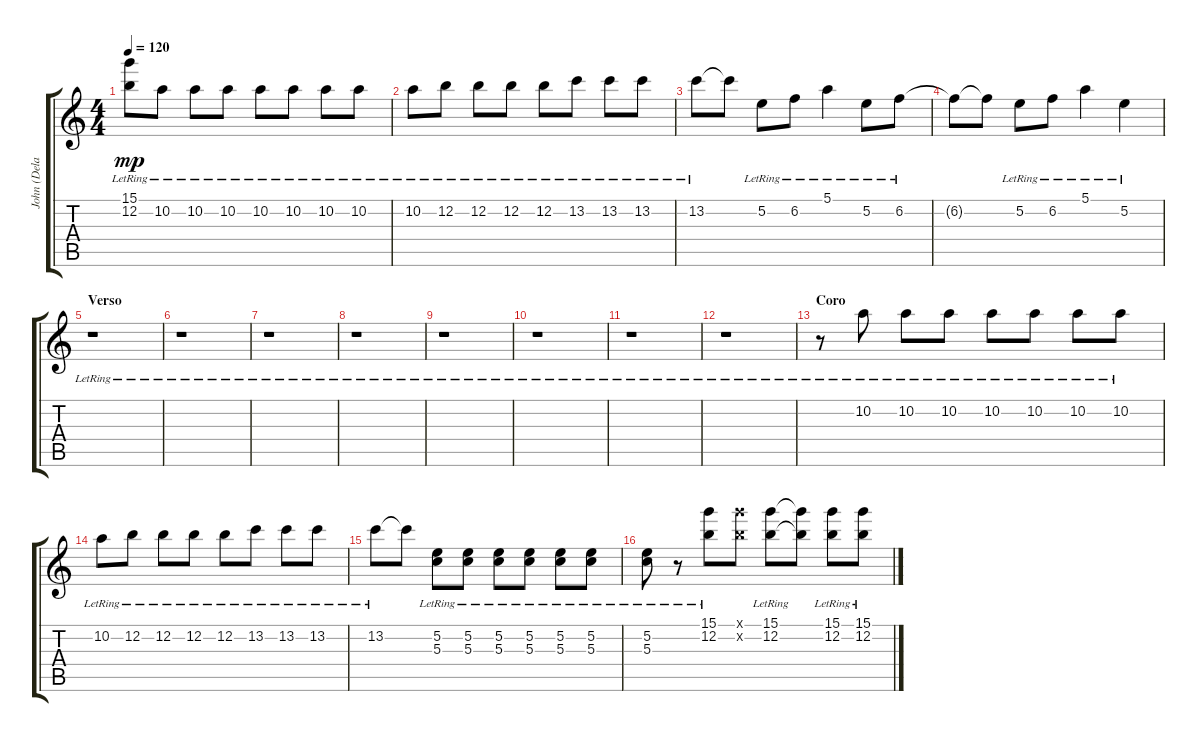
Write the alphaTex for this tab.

\track ("John (Delay)" "John (Dela") {instrument electricguitarjazz}
\staff {score tabs}
\tuning (E4 B3 G3 D3 A2 E2) {hide}
\ts (4 4)
\tempo 120
\clef g2
\ks c
(15.1{lr} 12.2{lr}).8{dy mp} 10.2{lr}.8 10.2{lr}.8 10.2{lr}.8 10.2{lr}.8 10.2{lr}.8 10.2{lr}.8 10.2{lr}.8 |
10.2{lr}.8 12.2{lr}.8 12.2{lr}.8 12.2{lr}.8 12.2{lr}.8 13.2{lr}.8 13.2{lr}.8 13.2{lr}.8 |
13.2{lr}.8 13.2{t}.8 5.2{lr}.8 6.2{lr}.8 5.1{lr}.4 5.2{lr}.8 6.2{lr}.8 |
6.2{t}.8 6.2{t}.8 5.2{lr}.8 6.2{lr}.8 5.1{lr}.4 5.2{lr}.4 |
\section ("" "Verso")
r.1 |
r.1 |
r.1 |
r.1 |
r.1 |
r.1 |
r.1 |
r.1 |
\section ("" "Coro")
r.8 10.2{lr}.8 10.2{lr}.8 10.2{lr}.8 10.2{lr}.8 10.2{lr}.8 10.2{lr}.8 10.2{lr}.8 |
10.2{lr}.8 12.2{lr}.8 12.2{lr}.8 12.2{lr}.8 12.2{lr}.8 13.2{lr}.8 13.2{lr}.8 13.2{lr}.8 |
13.2{lr}.8 13.2{t}.8 (5.2{lr} 5.3{lr}).8 (5.2{lr} 5.3{lr}).8 (5.2{lr} 5.3{lr}).8 (5.2{lr} 5.3{lr}).8 (5.2{lr} 5.3{lr}).8 (5.2{lr} 5.3{lr}).8 |
(5.2{lr} 5.3{lr}).8 r.8 (15.1{lr} 12.2{lr}).8 (15.1{x} 12.2{x}).8 (15.1{lr} 12.2{lr}).8 (15.1{t} 12.2{t}).8 (15.1{lr} 12.2{lr}).8 (15.1{lr} 12.2{lr}).8
